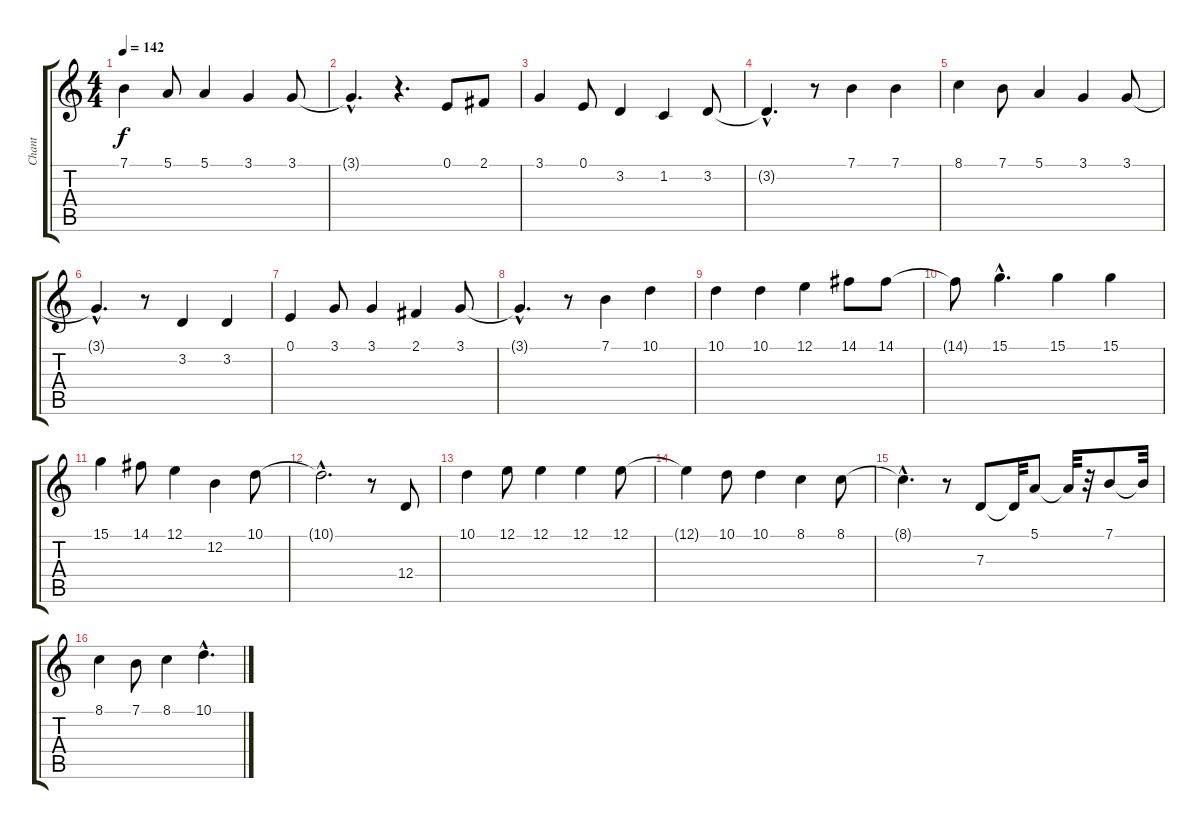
\track ("Chant" "Chant") {instrument clarinet}
\staff {score tabs}
\tuning (E4 B3 G3 D3 A2 E2) {hide}
\ts (4 4)
\tempo 142
\clef g2
\ks c
7.1.4{dy f} 5.1.8 5.1.4 3.1.4 3.1.8 |
3.1{hac t}.4{d} r.4{d} 0.1.8 2.1.8 |
3.1.4 0.1.8 3.2.4 1.2.4 3.2.8 |
3.2{hac t}.4{d} r.8 7.1.4 7.1.4 |
8.1.4 7.1.8 5.1.4 3.1.4 3.1.8 |
3.1{hac t}.4{d} r.8 3.2.4 3.2.4 |
0.1.4 3.1.8 3.1.4 2.1.4 3.1.8 |
3.1{hac t}.4{d} r.8 7.1.4 10.1.4 |
10.1.4 10.1.4 12.1.4 14.1.8 14.1.8 |
14.1{t}.8 15.1{hac}.4{d} 15.1.4 15.1.4 |
15.1.4 14.1.8 12.1.4 12.2.4 10.1.8 |
10.1{hac t}.2{d} r.8 12.4.8 |
10.1.4 12.1.8 12.1.4 12.1.4 12.1.8 |
12.1{t}.4 10.1.8 10.1.4 8.1.4 8.1.8 |
8.1{hac t}.4{d} r.8 7.3.8 7.3{t}.32 5.1.8 5.1{t}.32 r.32 7.1.8 7.1{t}.32 |
8.1.4 7.1.8 8.1.4 10.1{hac}.4{d}
